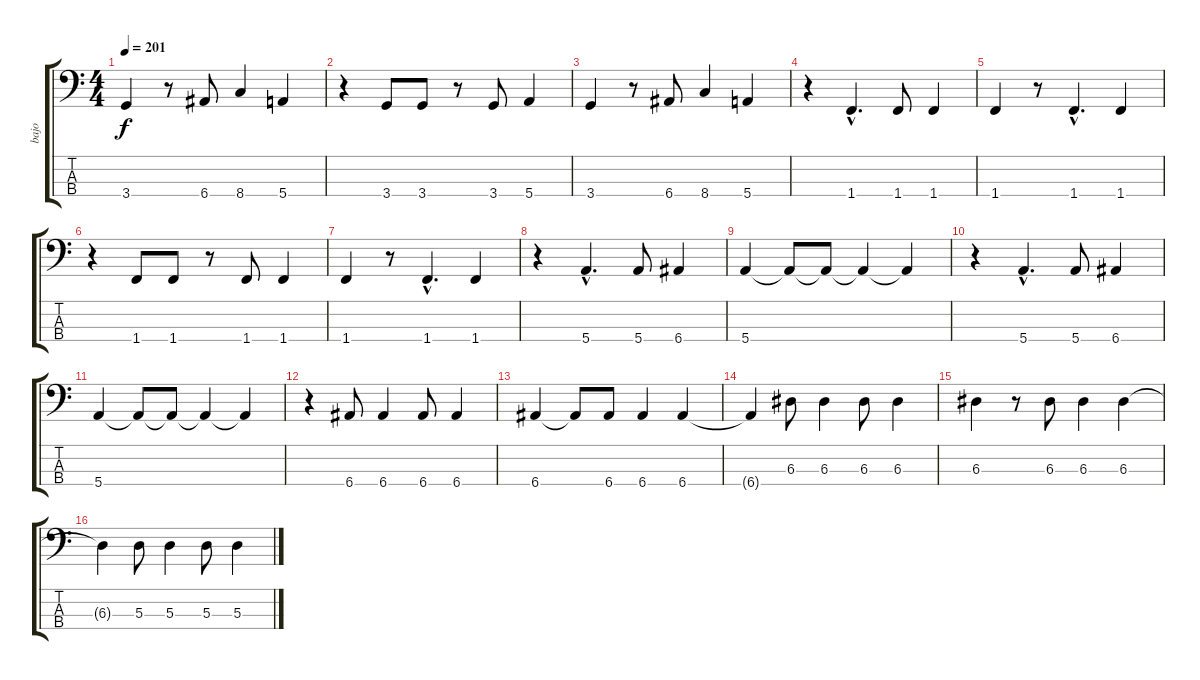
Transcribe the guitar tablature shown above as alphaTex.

\track ("bajo" "bajo") {instrument electricbassfinger}
\staff {score tabs}
\tuning (G2 D2 A1 E1) {hide}
\ts (4 4)
\tempo 201
\clef f4
\ks c
3.4.4{dy f} r.8 6.4.8 8.4.4 5.4.4 |
r.4 3.4.8 3.4.8 r.8 3.4.8 5.4.4 |
3.4.4 r.8 6.4.8 8.4.4 5.4.4 |
r.4 1.4{hac}.4{d} 1.4.8 1.4.4 |
1.4.4 r.8 1.4{hac}.4{d} 1.4.4 |
r.4 1.4.8 1.4.8 r.8 1.4.8 1.4.4 |
1.4.4 r.8 1.4{hac}.4{d} 1.4.4 |
r.4 5.4{hac}.4{d} 5.4.8 6.4.4 |
5.4.4 5.4{t}.8 5.4{t}.8 5.4{t}.4 5.4{t}.4 |
r.4 5.4{hac}.4{d} 5.4.8 6.4.4 |
5.4.4 5.4{t}.8 5.4{t}.8 5.4{t}.4 5.4{t}.4 |
r.4 6.4.8 6.4.4 6.4.8 6.4.4 |
6.4.4 6.4{t}.8 6.4.8 6.4.4 6.4.4 |
6.4{t}.4 6.3.8 6.3.4 6.3.8 6.3.4 |
6.3.4 r.8 6.3.8 6.3.4 6.3.4 |
6.3{t}.4 5.3.8 5.3.4 5.3.8 5.3.4
